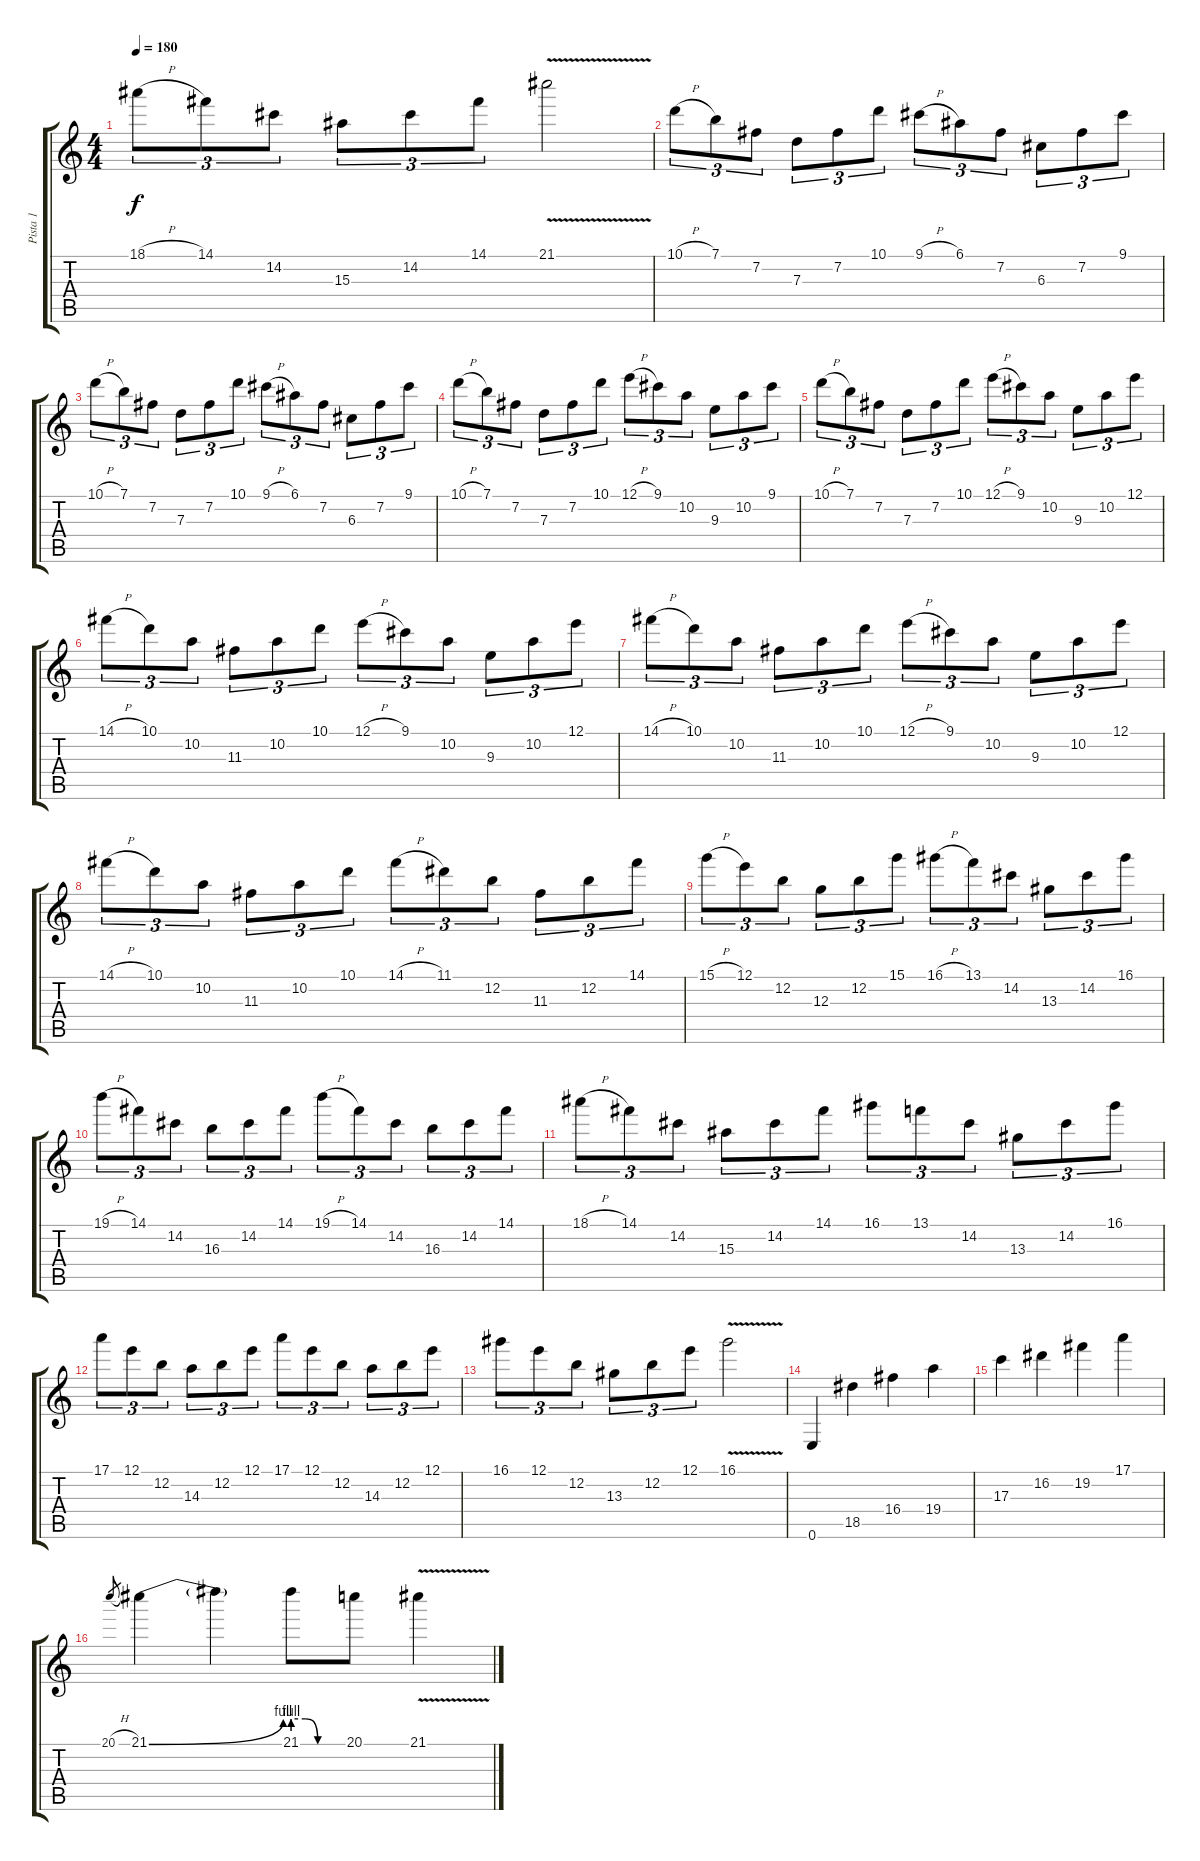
\track ("Pista 1" "Pista 1") {instrument overdrivenguitar}
\staff {score tabs}
\tuning (E4 B3 G3 D3 A2 E2) {hide}
\ts (4 4)
\tempo 180
\clef g2
\ks c
18.1{h}.8{tu (3 2) dy f} 14.1.8{tu (3 2)} 14.2.8{tu (3 2)} 15.3.8{tu (3 2)} 14.2.8{tu (3 2)} 14.1.8{tu (3 2)} 21.1{v}.2 |
10.1{h}.8{tu (3 2)} 7.1.8{tu (3 2)} 7.2.8{tu (3 2)} 7.3.8{tu (3 2)} 7.2.8{tu (3 2)} 10.1.8{tu (3 2)} 9.1{h}.8{tu (3 2)} 6.1.8{tu (3 2)} 7.2.8{tu (3 2)} 6.3.8{tu (3 2)} 7.2.8{tu (3 2)} 9.1.8{tu (3 2)} |
10.1{h}.8{tu (3 2)} 7.1.8{tu (3 2)} 7.2.8{tu (3 2)} 7.3.8{tu (3 2)} 7.2.8{tu (3 2)} 10.1.8{tu (3 2)} 9.1{h}.8{tu (3 2)} 6.1.8{tu (3 2)} 7.2.8{tu (3 2)} 6.3.8{tu (3 2)} 7.2.8{tu (3 2)} 9.1.8{tu (3 2)} |
10.1{h}.8{tu (3 2)} 7.1.8{tu (3 2)} 7.2.8{tu (3 2)} 7.3.8{tu (3 2)} 7.2.8{tu (3 2)} 10.1.8{tu (3 2)} 12.1{h}.8{tu (3 2)} 9.1.8{tu (3 2)} 10.2.8{tu (3 2)} 9.3.8{tu (3 2)} 10.2.8{tu (3 2)} 9.1.8{tu (3 2)} |
10.1{h}.8{tu (3 2)} 7.1.8{tu (3 2)} 7.2.8{tu (3 2)} 7.3.8{tu (3 2)} 7.2.8{tu (3 2)} 10.1.8{tu (3 2)} 12.1{h}.8{tu (3 2)} 9.1.8{tu (3 2)} 10.2.8{tu (3 2)} 9.3.8{tu (3 2)} 10.2.8{tu (3 2)} 12.1.8{tu (3 2)} |
14.1{h}.8{tu (3 2)} 10.1.8{tu (3 2)} 10.2.8{tu (3 2)} 11.3.8{tu (3 2)} 10.2.8{tu (3 2)} 10.1.8{tu (3 2)} 12.1{h}.8{tu (3 2)} 9.1.8{tu (3 2)} 10.2.8{tu (3 2)} 9.3.8{tu (3 2)} 10.2.8{tu (3 2)} 12.1.8{tu (3 2)} |
14.1{h}.8{tu (3 2)} 10.1.8{tu (3 2)} 10.2.8{tu (3 2)} 11.3.8{tu (3 2)} 10.2.8{tu (3 2)} 10.1.8{tu (3 2)} 12.1{h}.8{tu (3 2)} 9.1.8{tu (3 2)} 10.2.8{tu (3 2)} 9.3.8{tu (3 2)} 10.2.8{tu (3 2)} 12.1.8{tu (3 2)} |
14.1{h}.8{tu (3 2)} 10.1.8{tu (3 2)} 10.2.8{tu (3 2)} 11.3.8{tu (3 2)} 10.2.8{tu (3 2)} 10.1.8{tu (3 2)} 14.1{h}.8{tu (3 2)} 11.1.8{tu (3 2)} 12.2.8{tu (3 2)} 11.3.8{tu (3 2)} 12.2.8{tu (3 2)} 14.1.8{tu (3 2)} |
15.1{h}.8{tu (3 2)} 12.1.8{tu (3 2)} 12.2.8{tu (3 2)} 12.3.8{tu (3 2)} 12.2.8{tu (3 2)} 15.1.8{tu (3 2)} 16.1{h}.8{tu (3 2)} 13.1.8{tu (3 2)} 14.2.8{tu (3 2)} 13.3.8{tu (3 2)} 14.2.8{tu (3 2)} 16.1.8{tu (3 2)} |
19.1{h}.8{tu (3 2)} 14.1.8{tu (3 2)} 14.2.8{tu (3 2)} 16.3.8{tu (3 2)} 14.2.8{tu (3 2)} 14.1.8{tu (3 2)} 19.1{h}.8{tu (3 2)} 14.1.8{tu (3 2)} 14.2.8{tu (3 2)} 16.3.8{tu (3 2)} 14.2.8{tu (3 2)} 14.1.8{tu (3 2)} |
18.1{h}.8{tu (3 2)} 14.1.8{tu (3 2)} 14.2.8{tu (3 2)} 15.3.8{tu (3 2)} 14.2.8{tu (3 2)} 14.1.8{tu (3 2)} 16.1.8{tu (3 2)} 13.1.8{tu (3 2)} 14.2.8{tu (3 2)} 13.3.8{tu (3 2)} 14.2.8{tu (3 2)} 16.1.8{tu (3 2)} |
17.1.8{tu (3 2)} 12.1.8{tu (3 2)} 12.2.8{tu (3 2)} 14.3.8{tu (3 2)} 12.2.8{tu (3 2)} 12.1.8{tu (3 2)} 17.1.8{tu (3 2)} 12.1.8{tu (3 2)} 12.2.8{tu (3 2)} 14.3.8{tu (3 2)} 12.2.8{tu (3 2)} 12.1.8{tu (3 2)} |
16.1.8{tu (3 2)} 12.1.8{tu (3 2)} 12.2.8{tu (3 2)} 13.3.8{tu (3 2)} 12.2.8{tu (3 2)} 12.1.8{tu (3 2)} 16.1{v}.2 |
0.6.4 18.5.4 16.4.4 19.4.4 |
17.3.4 16.2.4 19.2.4 17.1.4 |
20.1{h}.8{gr} 21.1{be (bend 0 0 60 4)}.4 21.1{t}.4 21.1{be (custom 0 4 15 4 30 0 60 0)}.8 20.1.8 21.1{v}.4
